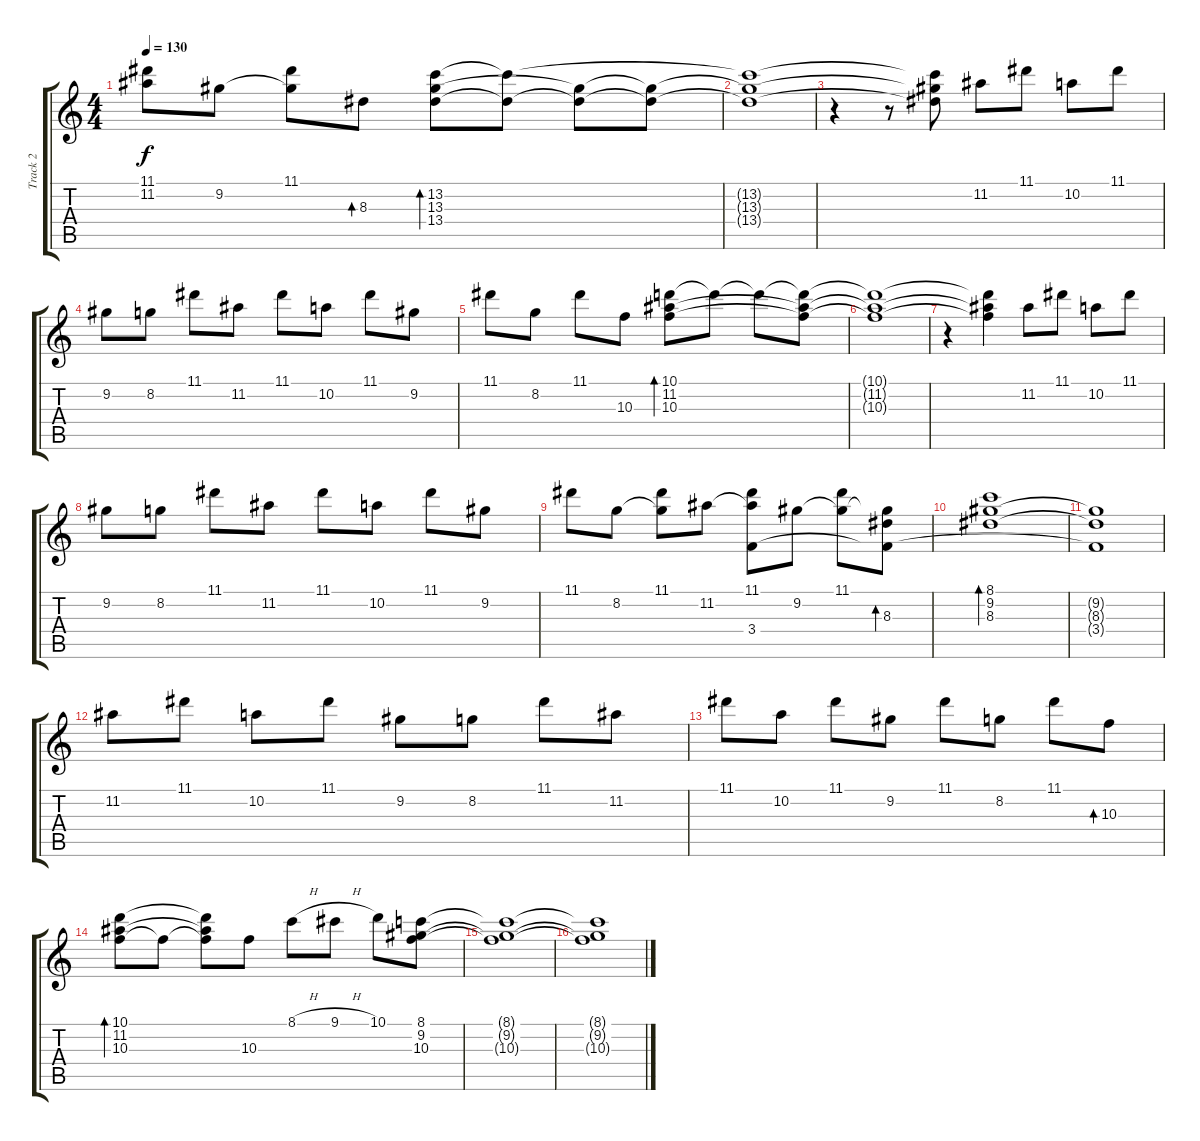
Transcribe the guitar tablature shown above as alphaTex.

\track ("Track 2" "Track 2") {instrument overdrivenguitar}
\staff {score tabs}
\tuning (E4 B3 G3 D3 A2 E2) {hide}
\ts (4 4)
\tempo 130
\clef g2
\ks c
(11.1 11.2{t}).8{dy f} 9.2.8 (11.1 9.2{t}).8 8.3.8{bd 60} (13.2 13.3 13.4).8{bd 480} (13.2{t} 13.4{t}).8 (13.3{t} 13.4{t}).8 (13.3{t} 13.4{t}).8 |
(13.2{t} 13.3{t} 13.4{t}).1 |
r.4 r.8 (13.2{t} 13.3{t} 13.4{t}).8 11.2.8 11.1.8 10.2.8 11.1.8 |
9.2.8 8.2.8 11.1.8 11.2.8 11.1.8 10.2.8 11.1.8 9.2.8 |
11.1.8 8.2.8 11.1.8 10.3.8 (10.1 11.2 10.3).8{bd 240} 10.1{t}.8 10.1{t}.8 (10.1{t} 11.2{t} 10.3{t}).8 |
(10.1{t} 11.2{t} 10.3{t}).1 |
r.4 (10.1{t} 11.2{t} 10.3{t}).4 11.2.8 11.1.8 10.2.8 11.1.8 |
9.2.8 8.2.8 11.1.8 11.2.8 11.1.8 10.2.8 11.1.8 9.2.8 |
11.1.8 8.2.8 (11.1 8.2{t}).8 11.2.8 (11.1 11.2{t} 3.4).8 9.2.8 (11.1 9.2{t}).8 (9.2{t} 8.3 3.4{t}).8{bd 240} |
(8.1 9.2 8.3).1{bd 240} |
(9.2{t} 8.3{t} 3.4{t}).1 |
11.2.8 11.1.8 10.2.8 11.1.8 9.2.8 8.2.8 11.1.8 11.2.8 |
11.1.8 10.2.8 11.1.8 9.2.8 11.1.8 8.2.8 11.1.8 10.3.8{bd 240} |
(10.1 11.2 10.3).8{bd 240} 10.3{t}.8 (10.1{t} 11.2{t} 10.3{t}).8 10.3.8 8.1{h}.8 9.1{h}.8 10.1.8 (8.1 9.2 10.3).8 |
(8.1{t} 9.2{t} 10.3{t}).1 |
(8.1{t} 9.2{t} 10.3{t}).1
